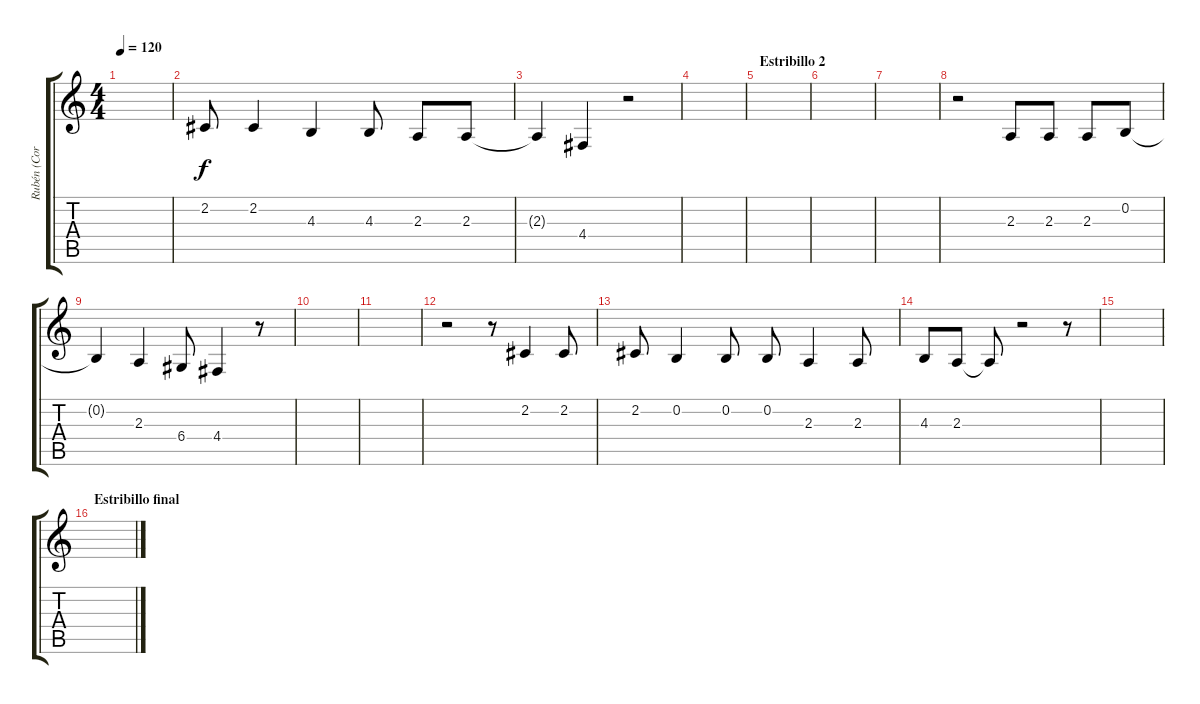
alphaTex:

\track ("Rubén (Coros)" "Rubén (Cor") {instrument cello}
\staff {score tabs}
\tuning (E4 B3 G3 D3 A2 E2) {hide}
\ts (4 4)
\tempo 120
\clef g2
\ks c
|
2.2.8 2.2.4 4.3.4 4.3.8 2.3.8 2.3.8 |
2.3{t}.4 4.4.4 r.2 |
|
\section ("" "Estribillo 2")
|
|
|
r.2 2.3.8 2.3.8 2.3.8 0.2.8 |
0.2{t}.4 2.3.4 6.4.8 4.4.4 r.8 |
|
|
r.2 r.8 2.2.4 2.2.8 |
2.2.8 0.2.4 0.2.8 0.2.8 2.3.4 2.3.8 |
4.3.8 2.3.8 2.3{t}.8 r.2 r.8 |
\section ("" "")
|
\section ("" "Estribillo final")
